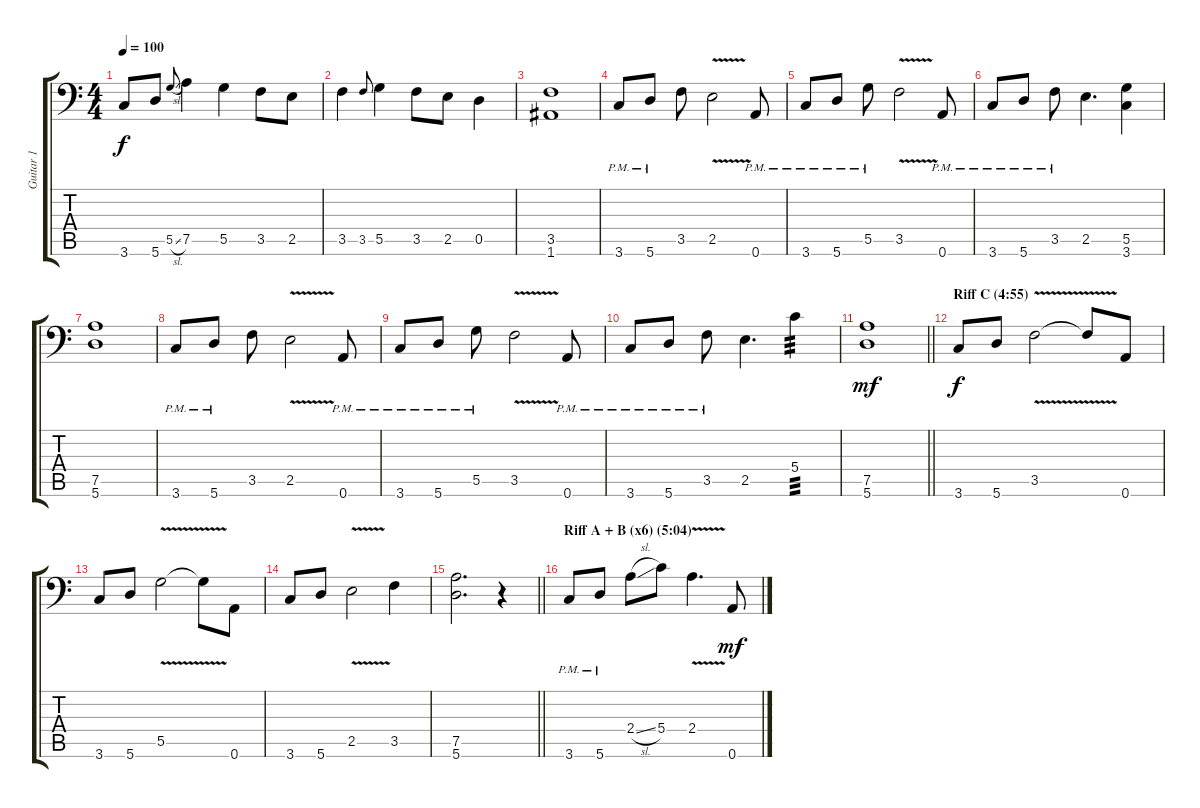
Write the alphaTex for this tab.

\track ("Guitar 1" "Guitar 1") {instrument distortionguitar}
\staff {score tabs}
\tuning (A3 E3 C3 G2 D2 A1) {hide}
\ts (4 4)
\tempo 100
\clef f4
\ks c
3.6.8{dy f} 5.6.8 5.5{sl}.8{gr onbeat} 7.5.4 5.5.4 3.5.8 2.5.8 |
3.5.4 3.5.8{gr onbeat} 5.5.4 3.5.8 2.5.8 0.5.4 |
(3.5 1.6).1 |
3.6{pm}.8 5.6{pm}.8 3.5.8 2.5{v}.2 0.6{pm}.8 |
3.6{pm}.8 5.6{pm}.8 5.5{pm}.8 3.5{v}.2 0.6{pm}.8 |
3.6{pm}.8 5.6{pm}.8 3.5{pm}.8 2.5.4{d} (5.5 3.6).4 |
(7.5 5.6).1 |
3.6{pm}.8 5.6{pm}.8 3.5.8 2.5{v}.2 0.6{pm}.8 |
3.6{pm}.8 5.6{pm}.8 5.5{pm}.8 3.5{v}.2 0.6{pm}.8 |
3.6{pm}.8 5.6{pm}.8 3.5{pm}.8 2.5.4{d} 5.4.4{tp 3} |
\barLineRight lightlight
(7.5 5.6).1{dy mf} |
\section ("" "Riff C (4:55)")
3.6.8{dy f} 5.6.8 3.5{v}.2 3.5{t}.8 0.6.8 |
3.6.8 5.6.8 5.5{v}.2 5.5{t}.8 0.6.8 |
3.6.8 5.6.8 2.5{v}.2 3.5.4 |
\barLineRight lightlight
(7.5 5.6).2{d volume 3} r.4 |
\section ("" "Riff A + B (x6) (5:04)")
3.6{pm}.8{volume 14} 5.6{pm}.8 2.4{sl}.8 5.4.8 2.4{v}.4{d} 0.6.8{dy mf}
